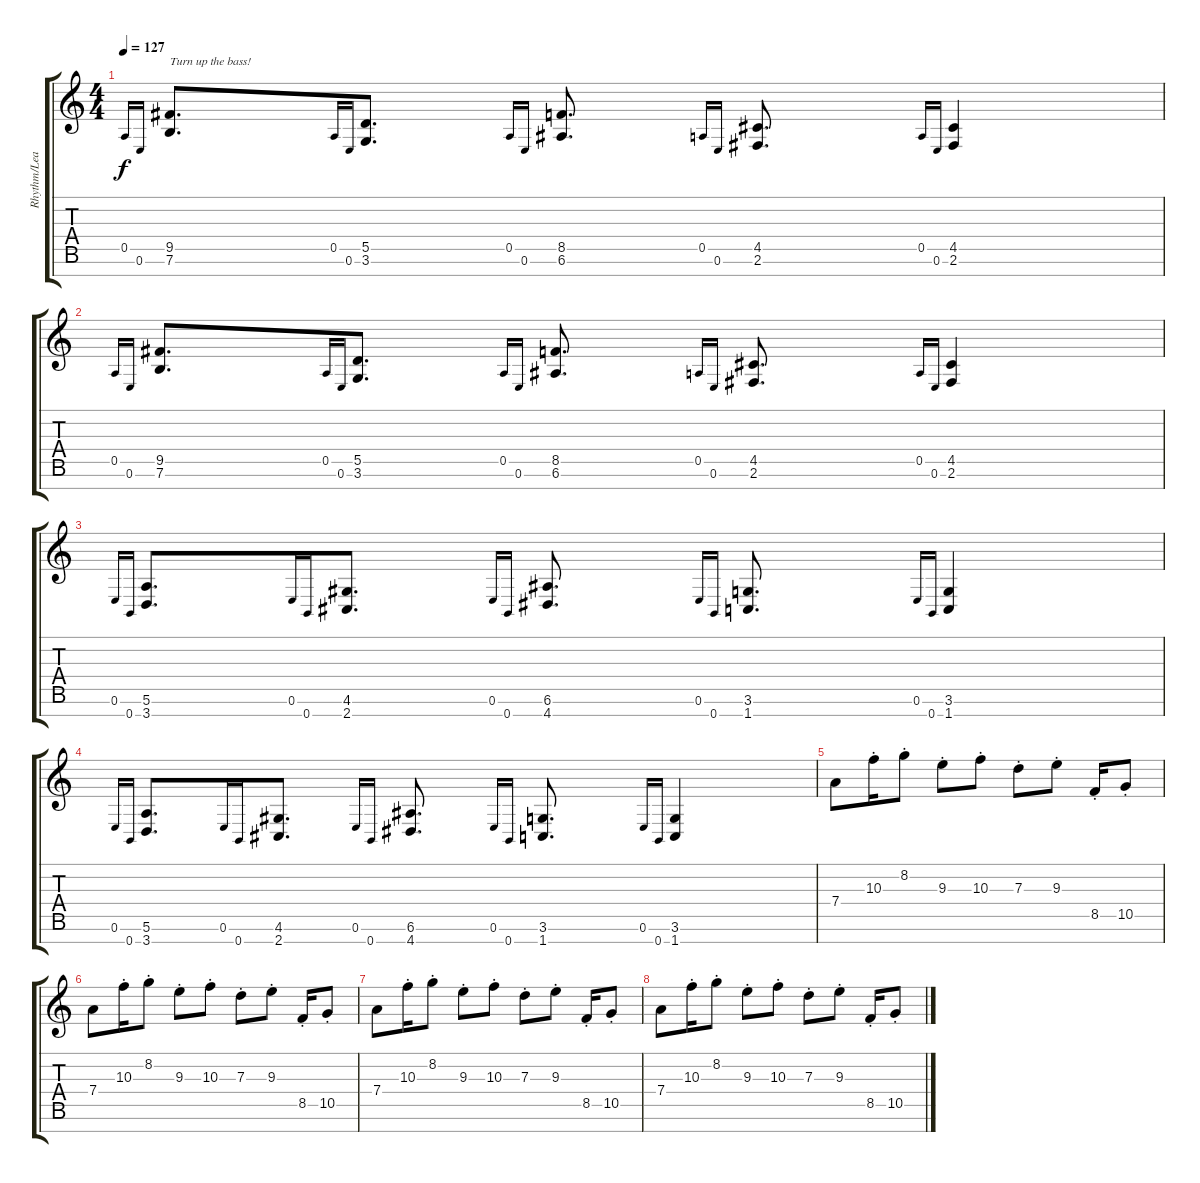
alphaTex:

\track ("Rhythm/Lead" "Rhythm/Lea") {instrument electricguitarjazz}
\staff {score tabs}
\tuning (E4 B3 G3 D3 A2 E2 B1) {hide}
\ts (4 4)
\tempo 127
\clef g2
\ks c
0.5.16{gr onbeat dy f} 0.6.16{gr onbeat} (9.5 7.6).8{d txt "Turn up the bass!" instrument distortionguitar} 0.5.16{gr onbeat} 0.6.16{gr onbeat} (5.5 3.6).8{d} 0.5.16{gr onbeat} 0.6.16{gr onbeat} (8.5 6.6).8{d} 0.5.16{gr onbeat} 0.6.16{gr onbeat} (4.5 2.6).8{d} 0.5.16{gr onbeat} 0.6.16{gr onbeat} (4.5 2.6).4 |
0.5.16{gr onbeat} 0.6.16{gr onbeat} (9.5 7.6).8{d} 0.5.16{gr onbeat} 0.6.16{gr onbeat} (5.5 3.6).8{d} 0.5.16{gr onbeat} 0.6.16{gr onbeat} (8.5 6.6).8{d} 0.5.16{gr onbeat} 0.6.16{gr onbeat} (4.5 2.6).8{d} 0.5.16{gr onbeat} 0.6.16{gr onbeat} (4.5 2.6).4 |
0.6.16{gr onbeat} 0.7.16{gr onbeat} (5.6 3.7).8{d} 0.6.16{gr onbeat} 0.7.16{gr onbeat} (4.6 2.7).8{d} 0.6.16{gr onbeat} 0.7.16{gr onbeat} (6.6 4.7).8{d} 0.6.16{gr onbeat} 0.7.16{gr onbeat} (3.6 1.7).8{d} 0.6.16{gr onbeat} 0.7.16{gr onbeat} (3.6 1.7).4 |
0.6.16{gr onbeat} 0.7.16{gr onbeat} (5.6 3.7).8{d} 0.6.16{gr onbeat} 0.7.16{gr onbeat} (4.6 2.7).8{d} 0.6.16{gr onbeat} 0.7.16{gr onbeat} (6.6 4.7).8{d} 0.6.16{gr onbeat} 0.7.16{gr onbeat} (3.6 1.7).8{d} 0.6.16{gr onbeat} 0.7.16{gr onbeat} (3.6 1.7).4 |
7.4.8{instrument electricguitarjazz} 10.3{st}.16 8.2{st}.8 9.3{st}.8 10.3{st}.8 7.3{st}.8 9.3{st}.8 8.5{st}.16 10.5{st}.8 |
7.4.8 10.3{st}.16 8.2{st}.8 9.3{st}.8 10.3{st}.8 7.3{st}.8 9.3{st}.8 8.5{st}.16 10.5{st}.8 |
7.4.8 10.3{st}.16 8.2{st}.8 9.3{st}.8 10.3{st}.8 7.3{st}.8 9.3{st}.8 8.5{st}.16 10.5{st}.8 |
7.4.8 10.3{st}.16 8.2{st}.8 9.3{st}.8 10.3{st}.8 7.3{st}.8 9.3{st}.8 8.5{st}.16 10.5{st}.8
